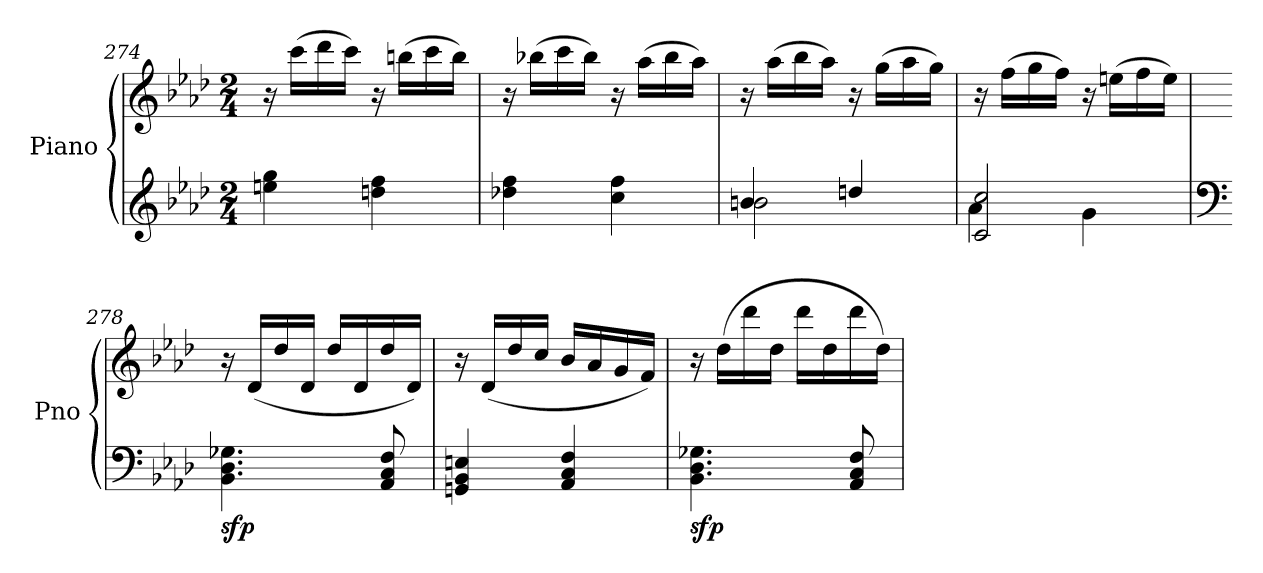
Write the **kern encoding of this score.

**kern	**kern	**dynam
*part1	*part1	*part1
*staff2	*staff1	*staff1/2
*I"Piano	*	*
*I'Pno	*	*
!!LO:LB:g=z
*clefG2	*clefG2	*
*k[b-e-a-d-]	*k[b-e-a-d-]	*
*M2/4	*M2/4	*
=274	=274	=274
4een\ 4gg\	16r	.
.	(16ccc\LL	.
.	16ddd-\	.
.	16ccc\JJ)	.
4ddn\ 4ff\	16r	.
.	(16bbn\LL	.
.	16ccc\	.
.	16bb\JJ)	.
=275	=275	=275
4dd-X\ 4ff\	16r	.
.	(16bb-X\LL	.
.	16ccc\	.
.	16bb-\JJ)	.
4cc\ 4ff\	16r	.
.	(16aa-\LL	.
.	16bb-\	.
.	16aa-\JJ)	.
=276	=276	=276
*^	*	*
!	!	!	!LO:DY:b
4bn/	2b\	16r	other-dynamics
.	.	(16aa-\LL	.
.	.	16bb-\	.
.	.	16aa-\JJ)	.
4ddn/	.	16r	.
.	.	(16gg\LL	.
.	.	16aa-\	.
.	.	16gg\JJ)	.
=277	=277	=277	=277
2c/ 2cc/	4a-\	16r	.
.	.	(16ff\LL	.
.	.	16gg\	.
.	.	16ff\JJ)	.
.	4g\	16r	.
.	.	(16een\LL	.
.	.	16ff\	.
.	.	16ee\JJ)	.
*v	*v	*	*
=278	=278	=278
*clefF4	*	*
!	!	!LO:DY:b=2
4.BB-\ 4.D-\ 4.G-X\	16r	sfp
.	(16d-/LL	.
.	16dd-/	.
.	16d-/JJ	.
.	16dd-/LL	.
.	16d-/	.
8AA-/ 8C/ 8F/	16dd-/	.
.	16d-/JJ)	.
!!LO:LB:g=z
=279	=279	=279
4GGn/ 4BB-/ 4En/	16r	.
.	(16d-/LL	.
.	16dd-/	.
.	16cc/JJ	.
4AA-/ 4C/ 4F/	16b-/LL	.
.	16a-/	.
.	16g/	.
.	16f/JJ)	.
=280	=280	=280
!	!	!LO:DY:b=2
4.BB-\ 4.D-\ 4.G-X\	16r	sfp
.	(16dd-\LL	.
.	16ddd-\	.
.	16dd-\JJ	.
.	16ddd-\LL	.
.	16dd-\	.
8AA-/ 8C/ 8F/	16ddd-\	.
.	16dd-\JJ)	.
=	=	=
*-	*-	*-
